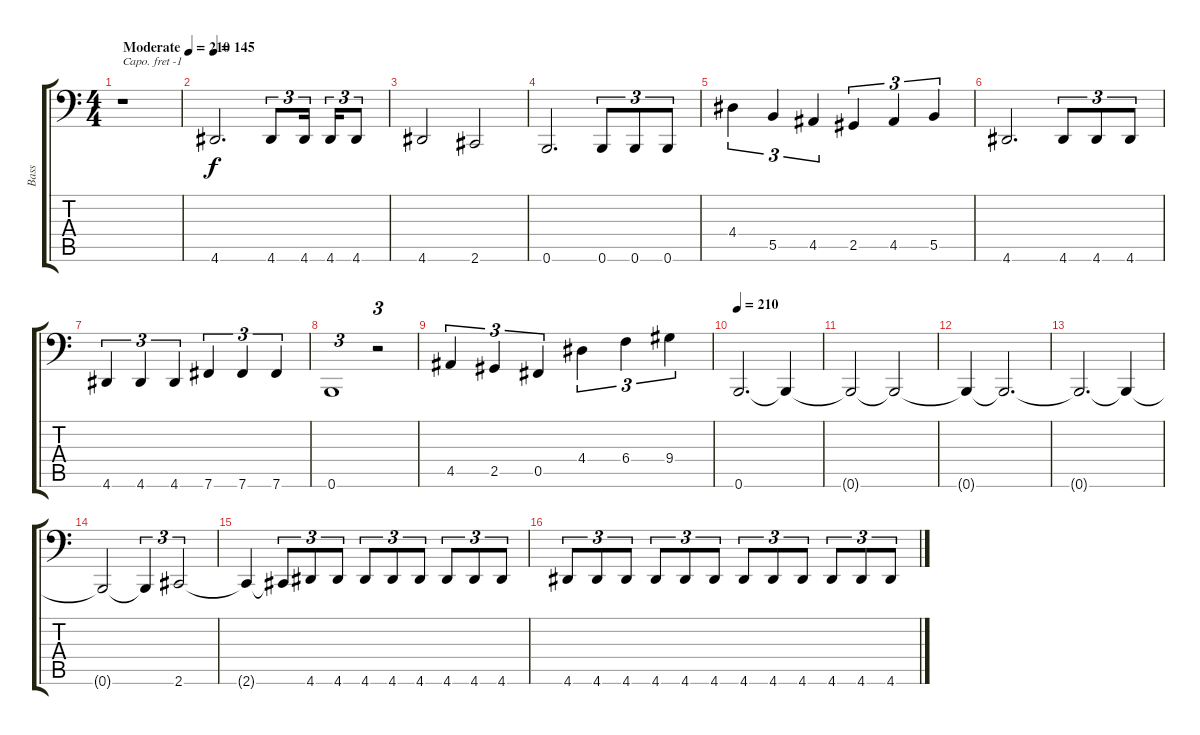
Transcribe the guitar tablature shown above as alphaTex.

\track ("Bass" "Bass") {instrument electricbassfinger}
\staff {score tabs}
\capo -1
\tuning (D3 A2 F2 C2 G1 C1) {hide}
\ts (4 4)
\tempo (210 "Moderate")
\clef f4
\ks c
r.1{dy f instrument electricbassfinger} |
\tempo 145
4.6.2{d} 4.6.8{tu (3 2)} 4.6.16{tu (3 2)} 4.6.16{tu (3 2)} 4.6.8{tu (3 2)} |
4.6.2 2.6.2 |
0.6.2{d} 0.6.8{tu (3 2)} 0.6.8{tu (3 2)} 0.6.8{tu (3 2)} |
4.4.4{tu (3 2)} 5.5.4{tu (3 2)} 4.5.4{tu (3 2)} 2.5.4{tu (3 2)} 4.5.4{tu (3 2)} 5.5.4{tu (3 2)} |
4.6.2{d} 4.6.8{tu (3 2)} 4.6.8{tu (3 2)} 4.6.8{tu (3 2)} |
4.6.4{tu (3 2)} 4.6.4{tu (3 2)} 4.6.4{tu (3 2)} 7.6.4{tu (3 2)} 7.6.4{tu (3 2)} 7.6.4{tu (3 2)} |
0.6.1{tu (3 2)} r.2{tu (3 2)} |
4.5.4{tu (3 2)} 2.5.4{tu (3 2)} 0.5.4{tu (3 2)} 4.4.4{tu (3 2)} 6.4.4{tu (3 2)} 9.4.4{tu (3 2)} |
\tempo 210
0.6.2{d} 0.6{t}.4 |
0.6{t}.2 0.6{t}.2 |
0.6{t}.4 0.6{t}.2{d} |
0.6{t}.2{d} 0.6{t}.4 |
0.6{t}.2 0.6{t}.4{tu (3 2)} 2.6.2{tu (3 2)} |
2.6{t}.4 2.6{t}.8{tu (3 2)} 4.6.8{tu (3 2)} 4.6.8{tu (3 2)} 4.6.8{tu (3 2)} 4.6.8{tu (3 2)} 4.6.8{tu (3 2)} 4.6.8{tu (3 2)} 4.6.8{tu (3 2)} 4.6.8{tu (3 2)} |
4.6.8{tu (3 2)} 4.6.8{tu (3 2)} 4.6.8{tu (3 2)} 4.6.8{tu (3 2)} 4.6.8{tu (3 2)} 4.6.8{tu (3 2)} 4.6.8{tu (3 2)} 4.6.8{tu (3 2)} 4.6.8{tu (3 2)} 4.6.8{tu (3 2)} 4.6.8{tu (3 2)} 4.6.8{tu (3 2)}
